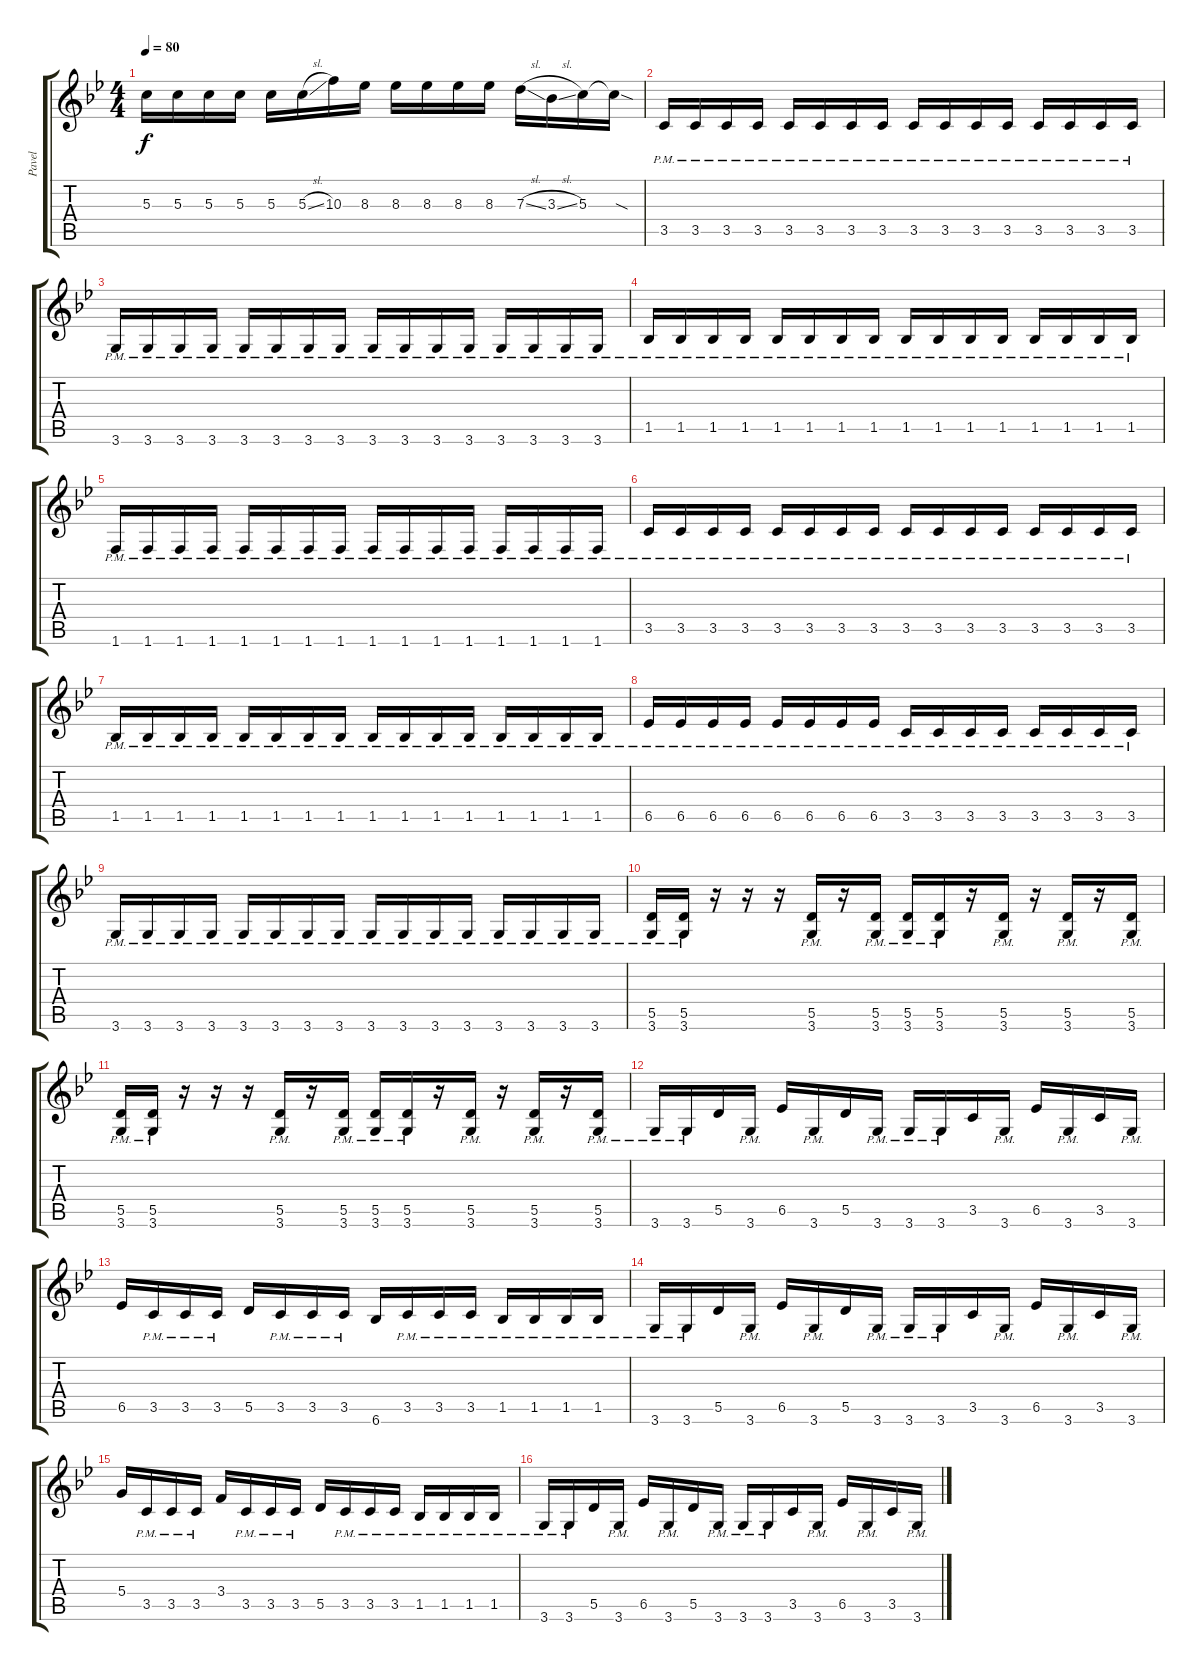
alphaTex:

\track ("Pavel" "Pavel") {instrument distortionguitar}
\staff {score tabs}
\tuning (E4 B3 G3 D3 A2 E2) {hide}
\ts (4 4)
\tempo 80
\clef g2
\ks gminor
5.3.16{dy f} 5.3.16 5.3.16 5.3.16 5.3.16 5.3{sl}.16 10.3.16 8.3.16 8.3.16 8.3.16 8.3.16 8.3.16 7.3{sl}.16 3.3{sl}.16 5.3.16 5.3{sod t}.16 |
3.5{pm}.16 3.5{pm}.16 3.5{pm}.16 3.5{pm}.16 3.5{pm}.16 3.5{pm}.16 3.5{pm}.16 3.5{pm}.16 3.5{pm}.16 3.5{pm}.16 3.5{pm}.16 3.5{pm}.16 3.5{pm}.16 3.5{pm}.16 3.5{pm}.16 3.5{pm}.16 |
3.6{pm}.16 3.6{pm}.16 3.6{pm}.16 3.6{pm}.16 3.6{pm}.16 3.6{pm}.16 3.6{pm}.16 3.6{pm}.16 3.6{pm}.16 3.6{pm}.16 3.6{pm}.16 3.6{pm}.16 3.6{pm}.16 3.6{pm}.16 3.6{pm}.16 3.6{pm}.16 |
1.5{pm}.16 1.5{pm}.16 1.5{pm}.16 1.5{pm}.16 1.5{pm}.16 1.5{pm}.16 1.5{pm}.16 1.5{pm}.16 1.5{pm}.16 1.5{pm}.16 1.5{pm}.16 1.5{pm}.16 1.5{pm}.16 1.5{pm}.16 1.5{pm}.16 1.5{pm}.16 |
1.6{pm}.16 1.6{pm}.16 1.6{pm}.16 1.6{pm}.16 1.6{pm}.16 1.6{pm}.16 1.6{pm}.16 1.6{pm}.16 1.6{pm}.16 1.6{pm}.16 1.6{pm}.16 1.6{pm}.16 1.6{pm}.16 1.6{pm}.16 1.6{pm}.16 1.6{pm}.16 |
3.5{pm}.16 3.5{pm}.16 3.5{pm}.16 3.5{pm}.16 3.5{pm}.16 3.5{pm}.16 3.5{pm}.16 3.5{pm}.16 3.5{pm}.16 3.5{pm}.16 3.5{pm}.16 3.5{pm}.16 3.5{pm}.16 3.5{pm}.16 3.5{pm}.16 3.5{pm}.16 |
1.5{pm}.16 1.5{pm}.16 1.5{pm}.16 1.5{pm}.16 1.5{pm}.16 1.5{pm}.16 1.5{pm}.16 1.5{pm}.16 1.5{pm}.16 1.5{pm}.16 1.5{pm}.16 1.5{pm}.16 1.5{pm}.16 1.5{pm}.16 1.5{pm}.16 1.5{pm}.16 |
6.5{pm}.16 6.5{pm}.16 6.5{pm}.16 6.5{pm}.16 6.5{pm}.16 6.5{pm}.16 6.5{pm}.16 6.5{pm}.16 3.5{pm}.16 3.5{pm}.16 3.5{pm}.16 3.5{pm}.16 3.5{pm}.16 3.5{pm}.16 3.5{pm}.16 3.5{pm}.16 |
3.6{pm}.16 3.6{pm}.16 3.6{pm}.16 3.6{pm}.16 3.6{pm}.16 3.6{pm}.16 3.6{pm}.16 3.6{pm}.16 3.6{pm}.16 3.6{pm}.16 3.6{pm}.16 3.6{pm}.16 3.6{pm}.16 3.6{pm}.16 3.6{pm}.16 3.6{pm}.16 |
(5.5{pm} 3.6{pm}).16 (5.5{pm} 3.6{pm}).16 r.16 r.16 r.16 (5.5{pm} 3.6{pm}).16 r.16 (5.5{pm} 3.6{pm}).16 (5.5{pm} 3.6{pm}).16 (5.5{pm} 3.6{pm}).16 r.16 (5.5{pm} 3.6{pm}).16 r.16 (5.5{pm} 3.6{pm}).16 r.16 (5.5{pm} 3.6{pm}).16 |
(5.5{pm} 3.6{pm}).16 (5.5{pm} 3.6{pm}).16 r.16 r.16 r.16 (5.5{pm} 3.6{pm}).16 r.16 (5.5{pm} 3.6{pm}).16 (5.5{pm} 3.6{pm}).16 (5.5{pm} 3.6{pm}).16 r.16 (5.5{pm} 3.6{pm}).16 r.16 (5.5{pm} 3.6{pm}).16 r.16 (5.5{pm} 3.6{pm}).16 |
3.6{pm}.16 3.6{pm}.16 5.5.16 3.6{pm}.16 6.5.16 3.6{pm}.16 5.5.16 3.6{pm}.16 3.6{pm}.16 3.6{pm}.16 3.5.16 3.6{pm}.16 6.5.16 3.6{pm}.16 3.5.16 3.6{pm}.16 |
6.5.16 3.5{pm}.16 3.5{pm}.16 3.5{pm}.16 5.5.16 3.5{pm}.16 3.5{pm}.16 3.5{pm}.16 6.6.16 3.5{pm}.16 3.5{pm}.16 3.5{pm}.16 1.5{pm}.16 1.5{pm}.16 1.5{pm}.16 1.5{pm}.16 |
3.6{pm}.16 3.6{pm}.16 5.5.16 3.6{pm}.16 6.5.16 3.6{pm}.16 5.5.16 3.6{pm}.16 3.6{pm}.16 3.6{pm}.16 3.5.16 3.6{pm}.16 6.5.16 3.6{pm}.16 3.5.16 3.6{pm}.16 |
5.4.16 3.5{pm}.16 3.5{pm}.16 3.5{pm}.16 3.4.16 3.5{pm}.16 3.5{pm}.16 3.5{pm}.16 5.5.16 3.5{pm}.16 3.5{pm}.16 3.5{pm}.16 1.5{pm}.16 1.5{pm}.16 1.5{pm}.16 1.5{pm}.16 |
3.6{pm}.16 3.6{pm}.16 5.5.16 3.6{pm}.16 6.5.16 3.6{pm}.16 5.5.16 3.6{pm}.16 3.6{pm}.16 3.6{pm}.16 3.5.16 3.6{pm}.16 6.5.16 3.6{pm}.16 3.5.16 3.6{pm}.16
